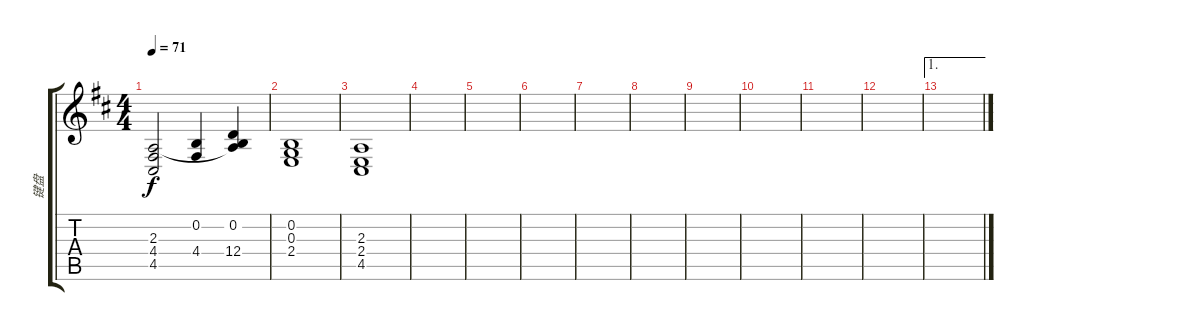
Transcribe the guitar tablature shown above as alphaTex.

\track ("键盘" "键盘") {instrument fx4atmosphere}
\staff {score tabs}
\tuning (E4 B3 G3 D3 A2 E2) {hide}
\ts (4 4)
\tempo 71
\clef g2
\ks d
(2.3 4.4 4.5).2{dy f} (0.2 4.4).4 (0.2 2.3{t} 12.4).4 |
(0.2 0.3 2.4).1 |
(2.3 2.4 4.5).1 |
|
|
|
|
|
|
|
|
|
\ae 1
